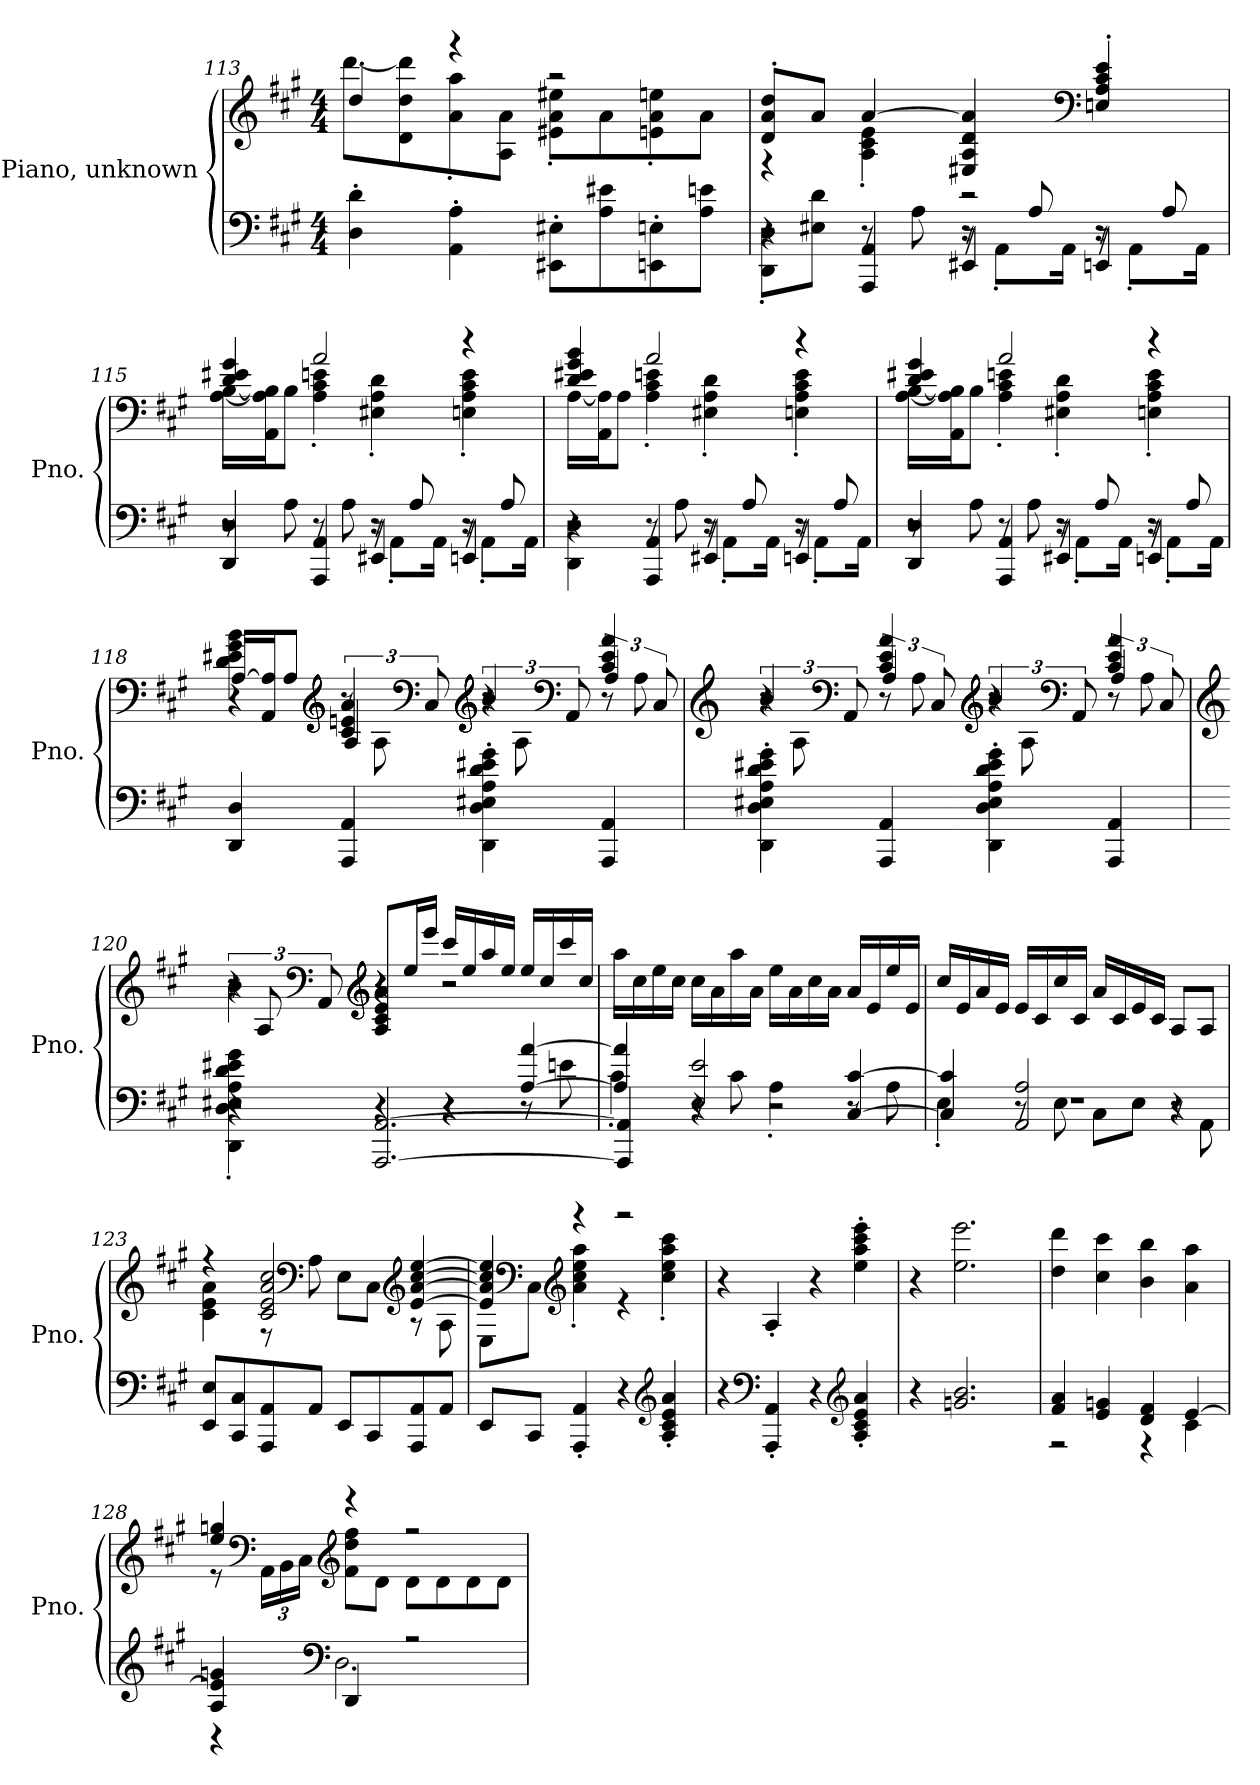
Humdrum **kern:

**kern	**kern
*part1	*part1
*staff2	*staff1
*I"Piano, unknown	*
*I'Pno.	*
*clefF4	*clefG2
*k[f#c#g#]	*k[f#c#g#]
*M4/4	*M4/4
=113	=113
*	*^
4D\' 4d\'	4dd'/	[8ddd\L
.	.	8d\ 8dd\ 8ddd\]
4AA\' 4A\'	4r	8a\' 8aa\'
.	.	8A\ 8a\J
8EE#X\' 8E#X\'L	2r	8e#X\' 8a\' 8ee#X\'L
8A\ 8e#X\	.	8a\
8EEn\' 8En\'	.	8en\' 8a\' 8een\'
8A\ 8en\J	.	8a\J
!!LO:LB:g=z	!!
=114	=114	=114
*^	*	*
*	*^	*	*
2r	8DD\' 8D\'L	4r	8d/' 8a/' 8dd/'L	4r
.	8E#X\ 8d\J	.	8a/J	.
.	8r	4AAA/ 4AA/	[4a/	4A\' 4c#\' 4e\'
.	8A\	.	.	.
8r	16r	4EE#X/	4E#X/ 4A/ 4d/ 4a/]	2r
.	8AA'\L	.	.	.
8A/	.	.	.	.
.	16AA\Jk	.	.	.
*	*	*	*clefF4	*
8r	16r	4EEn/	4En/' 4A/' 4c#/' 4e/'	.
.	8AA'\L	.	.	.
8A/	.	.	.	.
.	16AA\Jk	.	.	.
=115	=115	=115	=115	=115
2r	8r	4DD/ 4D/	4d/ 4e#X/ 4g#/	[16A\ [16B\LL
.	.	.	.	16AA\ 16A\] 16B\]J
.	8A\	.	.	8B\J
.	8r	4AAA/ 4AA/	2a/	4A\' 4c#\' 4en\'
.	8A\	.	.	.
8r	16r	4EE#X/	.	4E#X\' 4A\' 4d\'
.	8AA'\L	.	.	.
8A/	.	.	.	.
.	16AA\Jk	.	.	.
8r	16r	4EEn/	4r	4En\' 4A\' 4c#\' 4e\'
.	8AA'\L	.	.	.
8A/	.	.	.	.
.	16AA\Jk	.	.	.
!!LO:LB:g=z	!!
=116	=116	=116	=116	=116
2r	4DD\ 4D\	4r	4d/ 4e#X/ 4g#/ 4b/	[16A\LL
.	.	.	.	16AA\ 16A\]J
.	.	.	.	8A\J
.	8r	4AAA/ 4AA/	2a/	4A\' 4c#\' 4en\'
.	8A\	.	.	.
8r	16r	4EE#X/	.	4E#X\' 4A\' 4d\'
.	8AA'\L	.	.	.
8A/	.	.	.	.
.	16AA\Jk	.	.	.
8r	16r	4EEn/	4r	4En\' 4A\' 4c#\' 4e\'
.	8AA'\L	.	.	.
8A/	.	.	.	.
.	16AA\Jk	.	.	.
=117	=117	=117	=117	=117
2r	8r	4DD/ 4D/	4d/ 4e#X/ 4g#/	[16A\ [16B\LL
.	.	.	.	16AA\ 16A\] 16B\]J
.	8A\	.	.	8B\J
.	8r	4AAA/ 4AA/	2a/	4A\' 4c#\' 4en\'
.	8A\	.	.	.
8r	16r	4EE#X/	.	4E#X\' 4A\' 4d\'
.	8AA'\L	.	.	.
8A/	.	.	.	.
.	16AA\Jk	.	.	.
8r	16r	4EEn/	4r	4En\' 4A\' 4c#\' 4e\'
.	8AA'\L	.	.	.
8A/	.	.	.	.
.	16AA\Jk	.	.	.
*v	*v	*v	*	*
!!LO:LB:g=z
=118	=118	=118
*	*	*^
4DD/ 4D/	4r	4d\ 4e#X\ 4g#\ 4b\	[16A/LL
.	.	.	16AA/ 16A/]J
.	.	.	8A/J
*	*clefG2	*	*
4AAA/ 4AA/	4c#/ 4en/ 4a/	8r	6A/
.	.	8A\	.
*	*clefF4	*	*
.	.	.	12C#/
*	*clefG2	*	*
4DD\' 4D\' 4E#X\' 4A\' 4d\' 4e#X\' 4g#\'	4b/	8r	6r
.	.	8A\	.
*	*clefF4	*	*
.	.	.	12AA/
4AAA/ 4AA/	4c#/ 4e/ 4a/	8r	6A/
.	.	8A\	.
.	.	.	12C#/
!!LO:LB:g=z	!!	!!
=119	=119	=119	=119
*	*clefG2	*	*
4DD\' 4D\' 4E#X\' 4A\' 4d\' 4e#X\' 4g#\'	4b/	8r	6r
.	.	8A\	.
*	*clefF4	*	*
.	.	.	12AA/
4AAA/ 4AA/	4c#/ 4e/ 4a/	8r	6A/
.	.	8A\	.
.	.	.	12C#/
*	*clefG2	*	*
4DD\' 4D\' 4E#\' 4A\' 4d\' 4e#\' 4g#\'	4b/	8r	6r
.	.	8A\	.
*	*clefF4	*	*
.	.	.	12AA/
4AAA/ 4AA/	4c#/ 4e/ 4a/	8r	6A/
.	.	8A\	.
.	.	.	12C#/
=120	=120	=120	=120
*	*clefG2	*	*
*^	*	*	*
*	*^	*	*	*
2r	4DD\' 4D\' 4E#X\' 4A\' 4d\' 4e#X\' 4g#\'	4r	6r	4b\	8r
.	.	.	.	.	8A/
*	*	*	*clefF4	*	*
.	.	.	12AA/	.	.
*	*	*	*clefG2	*	*
.	4r	[2.AAA/ [2.AA/	8A/ 8c#/ 8e/ 8a/L	4r	4r
.	.	.	16ee/L	.	.
.	.	.	16eee/JJ	.	.
4r	4r	.	16ccc#/LL	2r	2r
.	.	.	16ee/	.	.
.	.	.	16aa/	.	.
.	.	.	16ee/JJ	.	.
[4A/ [4a/	8r	.	16ee/LL	.	.
.	.	.	16cc#/	.	.
.	8en\	.	16ccc#/	.	.
.	.	.	16cc#/JJ	.	.
*	*	*	*v	*v	*v
!!LO:PB:g=z
=121	=121	=121	=121
4A/] 4a/]	4c#'\	4AAA/] 4AA/]	16aa\LL
.	.	.	16cc#\
.	.	.	16ee\
.	.	.	16cc#\JJ
4r	8r	2E/ 2e/	16cc#\LL
.	.	.	16a\
.	8c#\	.	16aa\
.	.	.	16a\JJ
2r	4A'\	.	16ee\LL
.	.	.	16a\
.	.	.	16cc#\
.	.	.	16a\JJ
.	8r	[4C#/ [4c#/	16a/LL
.	.	.	16e/
.	8A\	.	16ee/
.	.	.	16e/JJ
=122	=122	=122	=122
1r	4E'\	4C#/] 4c#/]	16cc#/LL
.	.	.	16e/
.	.	.	16a/
.	.	.	16e/JJ
.	8r	2AA/ 2A/	16e/LL
.	.	.	16c#/
.	8E\	.	16cc#/
.	.	.	16c#/JJ
.	8C#\L	.	16a/LL
.	.	.	16c#/
.	8E\J	.	16e/
.	.	.	16c#/JJ
.	8r	4r	8A/L
.	8AA\	.	8A/J
*v	*v	*v	*
=123	=123
*	*^
8EE/ 8E/L	4r	4c#\ 4e\ 4a\
8CC#/ 8C#/	.	.
8AAA/ 8AA/	2c#/ 2e/ 2a/ 2cc#/	8r
*	*clefF4	*
8AA/J	.	8A\
8EE/L	.	8E\L
8CC#/	.	8C#\J
*	*clefG2	*
8AAA/ 8AA/	[4e/ [4a/ [4cc#/ [4ee/	8r
8AA/J	.	8A\
!!LO:LB:g=z	!!
=124	=124	=124
8EE/L	4e/] 4a/] 4cc#/] 4ee/]	8E\L
*	*clefF4	*
8CC#/J	.	8C#\J
*	*clefG2	*
4AAA/' 4AA/'	4r	4a\' 4cc#\' 4ee\' 4aa\'
4r	2r	4r
*clefG2	*	*
4A/' 4c#/' 4e/' 4a/'	.	4cc#\' 4ee\' 4aa\' 4ccc#\'
*	*v	*v
=125	=125
4r	4r
*clefF4	*
4AAA/' 4AA/'	4A'/
4r	4r
*clefG2	*
4A/' 4c#/' 4e/' 4a/'	4ee\' 4aa\' 4ccc#\' 4eee\'
=126	=126
4r	4r
2.gn/ 2.b/	2.ee\ 2.eee\
=127	=127
*^	*
4f#/ 4a/	2r	4dd\ 4ddd\
4e/ 4gn/	.	4cc#\ 4ccc#\
4d/ 4f#/	4r	4b\ 4bb\
[4e/	4c#\	4a\ 4aa\
=128	=128	=128
*	*	*^
4A/ 4e/] 4gn/	4r	4ee/ 4ggn/	8r
*	*	*clefF4	*
*	*	*	*Xbrackettup
.	.	.	24AA\LL
.	.	.	24BB\
.	.	.	24C#\JJ
*clefF4	*	*clefG2	*
4DD/	2.D\	4r	8f#\ 8dd\ 8ff#\L
.	.	.	8d\J
2r	.	2r	8d\L
.	.	.	8d\
.	.	.	8d\
.	.	.	8d\J
*v	*v	*	*
*	*v	*v
=	=
*-	*-
